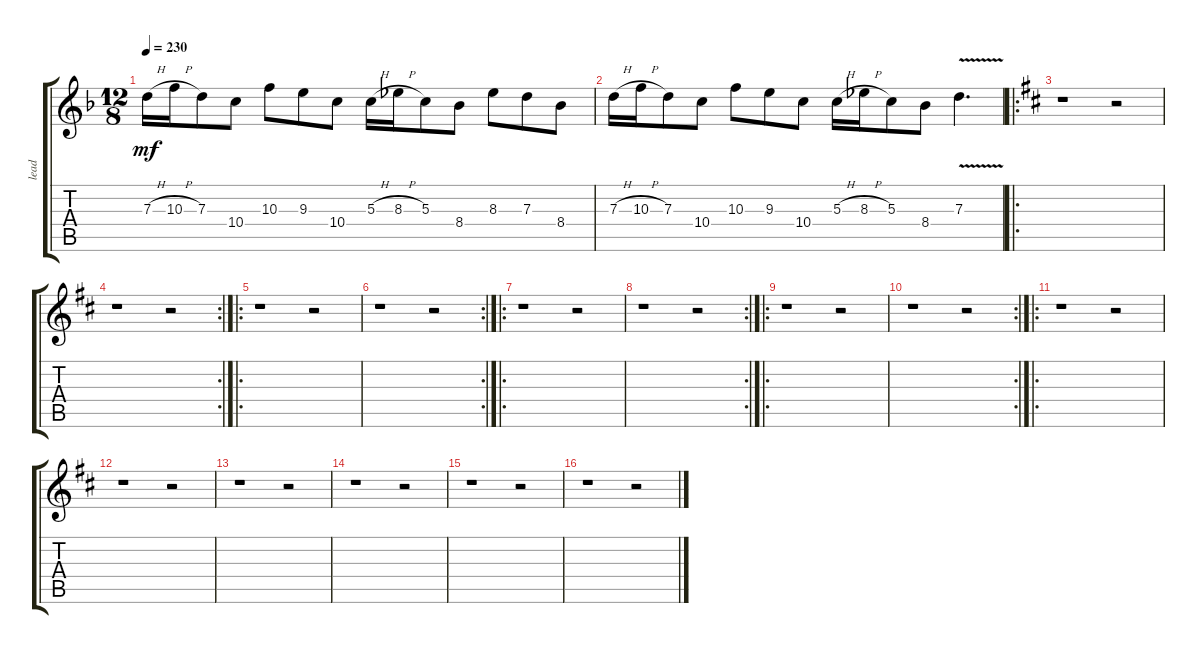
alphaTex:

\track ("lead" "lead") {instrument distortionguitar}
\staff {score tabs}
\tuning (E4 B3 G3 D3 A2 E2) {hide}
\ts (12 8)
\tempo 230
\clef g2
\ks f
7.3{h}.16{dy mf} 10.3{h}.16 7.3.8 10.4.8 10.3.8 9.3.8 10.4.8 5.3{h}.16 8.3{h}.16 5.3.8 8.4.8 8.3.8 7.3.8 8.4.8 |
7.3{h}.16 10.3{h}.16 7.3.8 10.4.8 10.3.8 9.3.8 10.4.8 5.3{h}.16 8.3{h}.16 5.3.8 8.4.8 7.3{v}.4{d} |
\ro
\ks d
r.1 r.2 |
\rc 2
r.1 r.2 |
\ro
r.1 r.2 |
\rc 2
r.1 r.2 |
\ro
r.1 r.2 |
\rc 2
r.1 r.2 |
\ro
r.1 r.2 |
\rc 2
r.1 r.2 |
\ro
r.1 r.2 |
r.1 r.2 |
r.1 r.2 |
r.1 r.2 |
r.1 r.2 |
r.1 r.2
